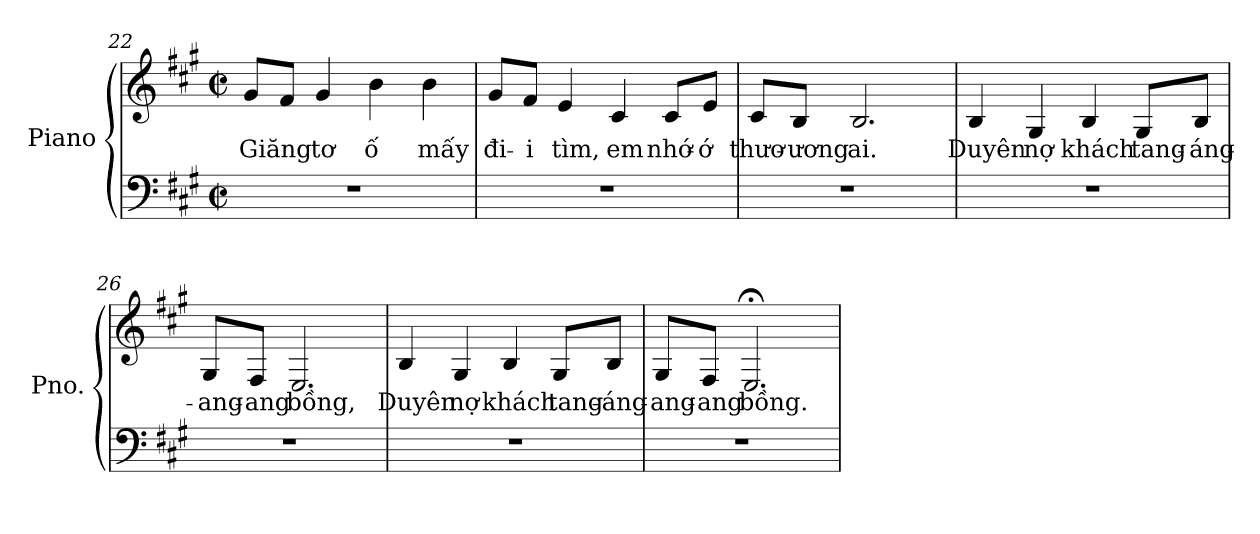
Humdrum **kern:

**kern	**kern	**text
*part1	*part1	*part1
*staff2	*staff1	*staff1
*I"Piano	*	*
*I'Pno.	*	*
!!LO:LB:g=z
*clefF4	*clefG2	*
*k[f#c#g#]	*k[f#c#g#]	*
*M2/2	*M2/2	*
*met(c|)	*met(c|)	*
=22	=22	=22
!	!	!LO:LY:a
1r	8g#/L	Giăng
.	8f#/J	.
!	!	!LO:LY:a
.	4g#/	tơ
!	!	!LO:LY:a
.	4b\	ố
!	!	!LO:LY:a
.	4b\	mấy
=23	=23	=23
!	!	!LO:LY:a
1r	8g#/L	đi-
!	!	!LO:LY:a
.	8f#/J	-i
!	!	!LO:LY:a
.	4e/	tìm,
!	!	!LO:LY:a
.	4c#/	em
!	!	!LO:LY:a
.	8c#/L	nhớ-
!	!	!LO:LY:a
.	8e/J	-ớ
=24	=24	=24
!	!	!LO:LY:a
1r	8c#/L	thươ-
!	!	!LO:LY:a
.	8B/J	-ương
!	!	!LO:LY:a
.	2.B/	ai.
=25	=25	=25
!	!	!LO:LY:a
1r	4B/	Duyên
!	!	!LO:LY:a
.	4G#/	nợ
!	!	!LO:LY:a
.	4B/	khách
!	!	!LO:LY:a
.	8G#/L	tang-
!	!	!LO:LY:a
.	8B/J	-áng-
!!LO:LB:g=z
=26	=26	=26
!	!	!LO:LY:a
1r	8G#/L	-ang-
!	!	!LO:LY:a
.	8F#/J	-ang
!	!	!LO:LY:a
.	2.E/	bồng,
=27	=27	=27
!	!	!LO:LY:a
1r	4B/	Duyên
!	!	!LO:LY:a
.	4G#/	nợ
!	!	!LO:LY:a
.	4B/	khách
!	!	!LO:LY:a
.	8G#/L	tang-
!	!	!LO:LY:a
.	8B/J	-áng-
=28	=28	=28
!	!	!LO:LY:a
1r	8G#/L	-ang-
!	!	!LO:LY:a
.	8F#/J	-ang
!	!	!LO:LY:a
.	2.E;</	bồng.
=	=	=
*-	*-	*-
